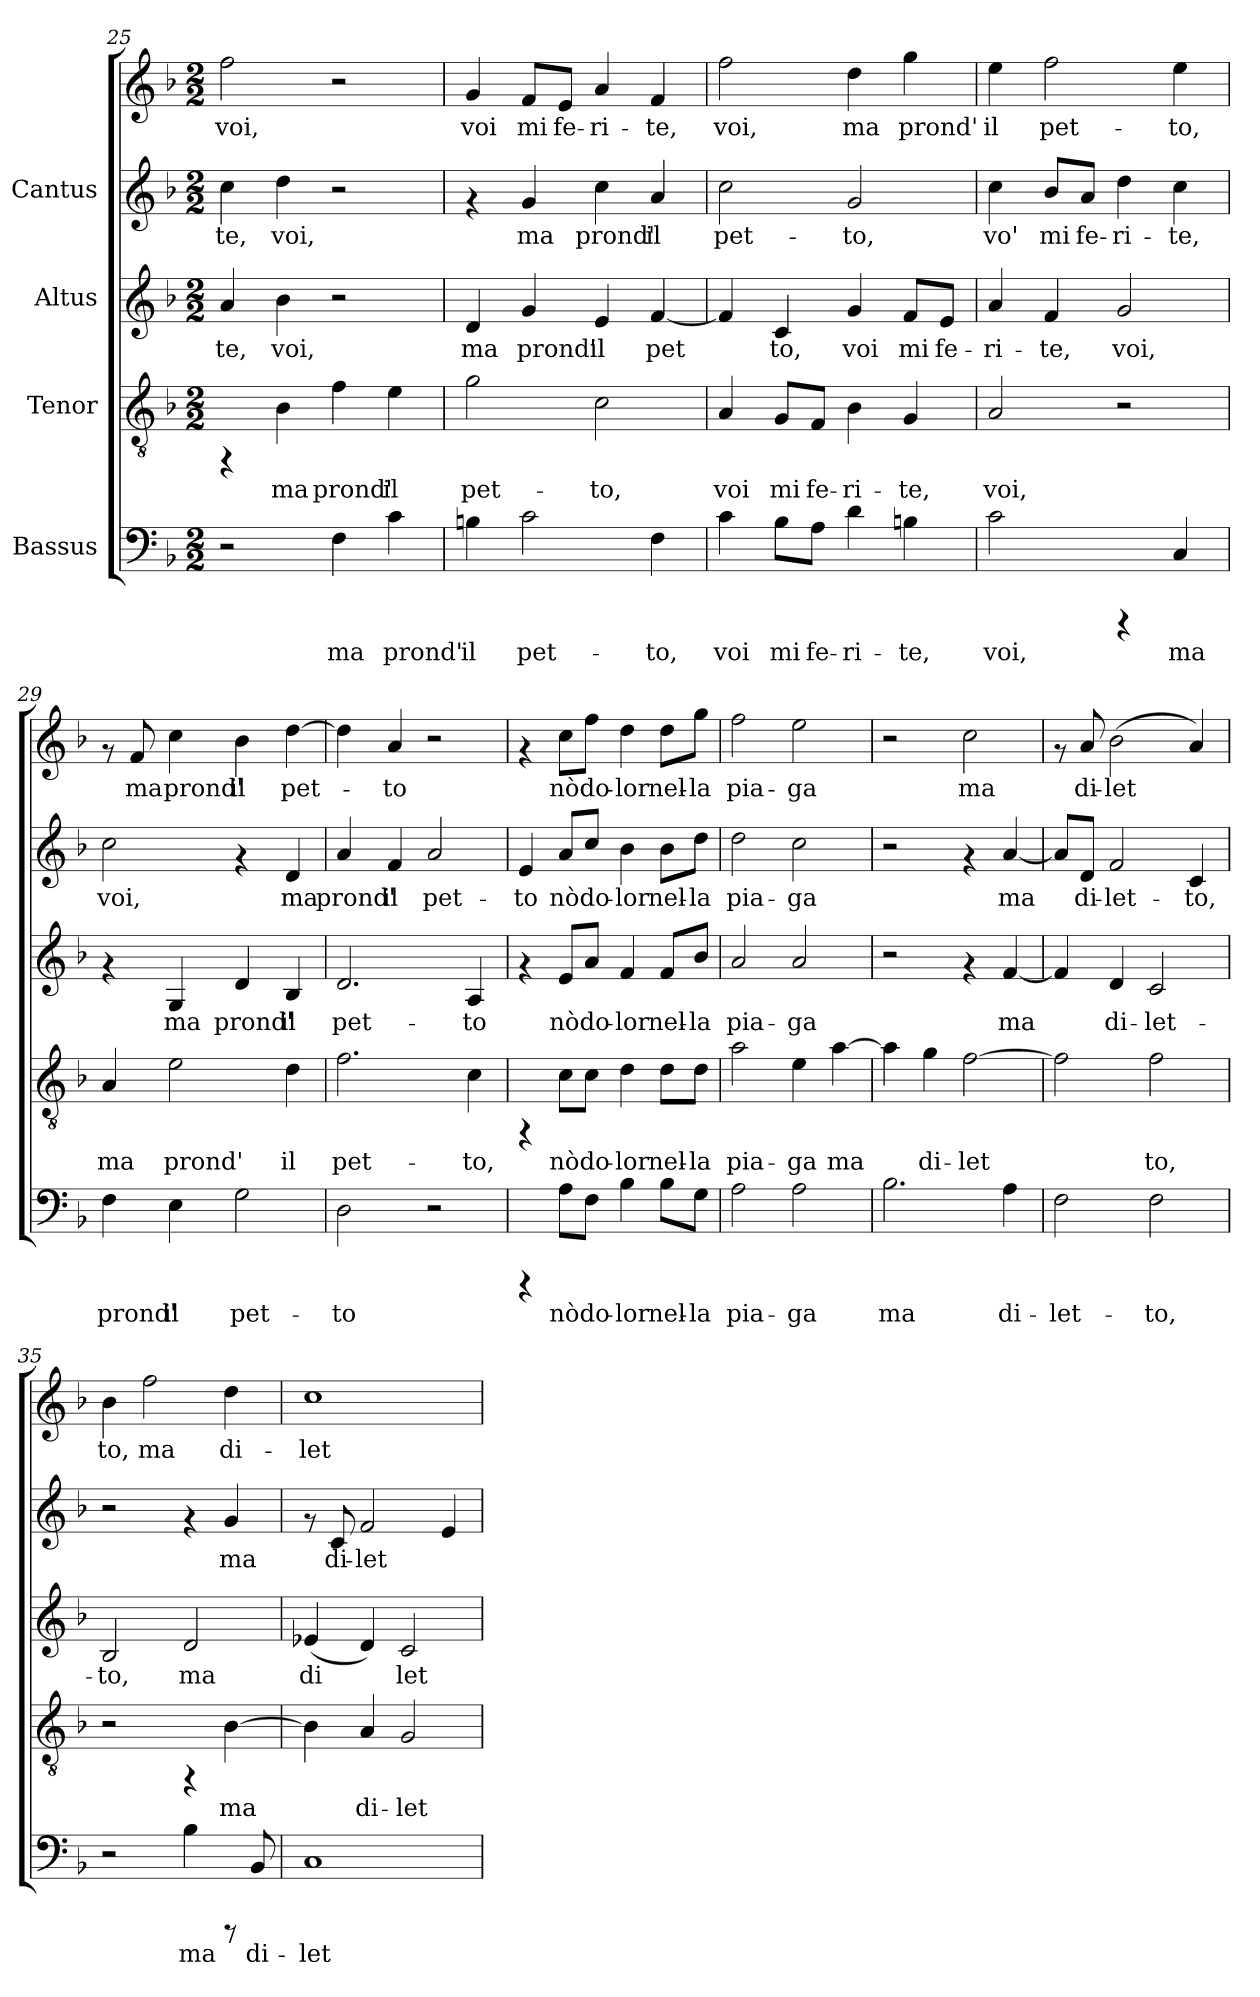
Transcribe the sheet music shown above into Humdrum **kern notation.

**kern	**text	**kern	**text	**kern	**text	**kern	**text	**kern	**text
*part4	*part4	*part3	*part3	*part2	*part2	*part1	*part1	*part1	*part1
*staff5	*staff5	*staff4	*staff4	*staff3	*staff3	*staff2	*staff2	*staff1	*staff1
*I"Bassus	*	*I"Tenor	*	*I"Altus	*	*I"Cantus	*	*	*
*clefF4	*	*clefGv2	*	*clefG2	*	*clefG2	*	*clefG2	*
*k[b-]	*	*k[b-]	*	*k[b-]	*	*k[b-]	*	*k[b-]	*
*F:	*	*F:	*	*F:	*	*F:	*	*F:	*
*M2/2	*	*M2/2	*	*M2/2	*	*M2/2	*	*M2/2	*
=25	=25	=25	=25	=25	=25	=25	=25	=25	=25
!	!	!	!	!	!LO:LY:b:cj	!	!LO:LY:b:cj	!	!LO:LY:b:cj
2r	.	4rFF	.	4a/	-te,	4cc\	te,	2ff\	-voi,
!	!	!	!LO:LY:b:cj	!	!LO:LY:b:cj	!	!LO:LY:b:cj	!	!
.	.	4B-\	ma	4b-\	voi,	4dd\	voi,	.	.
!	!LO:LY:b:cj	!	!LO:LY:b:cj	!	!	!	!	!	!
4F\	ma	4f\	prond'	2r	.	2r	.	2r	.
!	!LO:LY:b:cj	!	!LO:LY:b:cj	!	!	!	!	!	!
4c\	prond'	4e\	il	.	.	.	.	.	.
=26	=26	=26	=26	=26	=26	=26	=26	=26	=26
!	!LO:LY:b:cj	!	!LO:LY:b:cj	!	!LO:LY:b:cj	!	!	!	!LO:LY:b:cj
4Bn\	il	2g\	pet-	4d/	ma	4rf	.	4g/	voi
!	!LO:LY:b:cj	!	!	!	!LO:LY:b:cj	!	!LO:LY:b:cj	!	!LO:LY:b:cj
2c\	pet-	.	.	4g/	prond'	4g/	ma	8f/L	mi
!	!	!	!	!	!	!	!	!	!LO:LY:b:cj
.	.	.	.	.	.	.	.	8e/J	fe-
!	!	!	!LO:LY:b:cj	!	!LO:LY:b:cj	!	!LO:LY:b:cj	!	!LO:LY:b:cj
.	.	2c\	-to,	4e/	il	4cc\	prond'	4a/	-ri-
!	!LO:LY:b:cj	!	!	!	!LO:LY:b:cj	!	!LO:LY:b:cj	!	!LO:LY:b:cj
4F\	-to,	.	.	[<4f/	pet-	4a/	il	4f/	-te,
!!LO:PB:g=z
=27	=27	=27	=27	=27	=27	=27	=27	=27	=27
!	!LO:LY:b:cj	!	!LO:LY:b:cj	!	!LO:LY:b:cj	!	!LO:LY:b:cj	!	!LO:LY:b:cj
4c\	voi	4A/	voi	4f/]	-	2cc\	pet-	2ff\	voi,
!	!LO:LY:b:cj	!	!LO:LY:b:cj	!	!LO:LY:b:cj	!	!	!	!
8B-\L	mi	8G/L	mi	4c/	to,	.	.	.	.
!	!LO:LY:b:cj	!	!LO:LY:b:cj	!	!	!	!	!	!
8A\J	fe-	8F/J	fe-	.	.	.	.	.	.
!	!LO:LY:b:cj	!	!LO:LY:b:cj	!	!LO:LY:b:cj	!	!LO:LY:b:cj	!	!LO:LY:b:cj
4d\	-ri-	4B-\	-ri-	4g/	voi	2g/	-to,	4dd\	ma
!	!LO:LY:b:cj	!	!LO:LY:b:cj	!	!LO:LY:b:cj	!	!	!	!LO:LY:b:cj
4Bn\	-te,	4G/	-te,	8f/L	mi	.	.	4gg\	prond'
!	!	!	!	!	!LO:LY:b:cj	!	!	!	!
.	.	.	.	8e/J	fe-	.	.	.	.
=28	=28	=28	=28	=28	=28	=28	=28	=28	=28
!	!LO:LY:b:cj	!	!LO:LY:b:cj	!	!LO:LY:b:cj	!	!LO:LY:b:cj	!	!LO:LY:b:cj
2c\	voi,	2A/	voi,	4a/	-ri-	4cc\	vo'	4ee\	il
!	!	!	!	!	!LO:LY:b:cj	!	!LO:LY:b:cj	!	!LO:LY:b:cj
.	.	.	.	4f/	-te,	8b-/L	mi	2ff\	pet-
!	!	!	!	!	!	!	!LO:LY:b:cj	!	!
.	.	.	.	.	.	8a/J	fe-	.	.
!	!	!	!	!	!LO:LY:b:cj	!	!LO:LY:b:cj	!	!
4rCCC	.	2r	.	2g/	voi,	4dd\	-ri-	.	.
!	!LO:LY:b:cj	!	!	!	!	!	!LO:LY:b:cj	!	!LO:LY:b:cj
4C/	ma	.	.	.	.	4cc\	-te,	4ee\	-to,
=29	=29	=29	=29	=29	=29	=29	=29	=29	=29
!	!LO:LY:b:cj	!	!LO:LY:b:cj	!	!	!	!LO:LY:b:cj	!	!
4F\	prond'	4A/	ma	4rf	.	2cc\	-voi,	8rf	.
!	!	!	!	!	!	!	!	!	!LO:LY:b:cj
.	.	.	.	.	.	.	.	8f/	ma
!	!LO:LY:b:cj	!	!LO:LY:b:cj	!	!LO:LY:b:cj	!	!	!	!LO:LY:b:cj
4E\	il	2e\	prond'	4G/	ma	.	.	4cc\	prond'
!	!LO:LY:b:cj	!	!	!	!LO:LY:b:cj	!	!	!	!LO:LY:b:cj
2G\	pet-	.	.	4d/	prond'	4rf	.	4b-\	il
!	!	!	!LO:LY:b:cj	!	!LO:LY:b:cj	!	!LO:LY:b:cj	!	!LO:LY:b:cj
.	.	4d\	il	4B-/	il	4d/	ma	[>4dd\	pet-
=30	=30	=30	=30	=30	=30	=30	=30	=30	=30
!	!LO:LY:b:cj	!	!LO:LY:b:cj	!	!LO:LY:b:cj	!	!LO:LY:b:cj	!	!LO:LY:b:cj
2D\	-to	2.f\	pet-	2.d/	pet-	4a/	prond'	4dd\]	.
!	!	!	!	!	!	!	!LO:LY:b:cj	!	!LO:LY:b:cj
.	.	.	.	.	.	4f/	il	4a/	to
!	!	!	!	!	!	!	!LO:LY:b:cj	!	!
2r	.	.	.	.	.	2a/	pet-	2r	.
!	!	!	!LO:LY:b:cj	!	!LO:LY:b:cj	!	!	!	!
.	.	4c\	-to,	4A/	-to	.	.	.	.
!!LO:LB:g=z
=31	=31	=31	=31	=31	=31	=31	=31	=31	=31
!	!	!	!	!	!	!	!LO:LY:b:cj	!	!
4rCCC	.	4rFF	.	4rf	.	4e/	to	4rf	.
!	!LO:LY:b:cj	!	!LO:LY:b:cj	!	!LO:LY:b:cj	!	!LO:LY:b:cj	!	!LO:LY:b:cj
8A\L	nò	8c\L	nò	8e/L	nò	8a/L	nò	8cc\L	-nò
!	!LO:LY:b:cj	!	!LO:LY:b:cj	!	!LO:LY:b:cj	!	!LO:LY:b:cj	!	!LO:LY:b:cj
8F\J	do-	8c\J	do-	8a/J	do-	8cc/J	do-	8ff\J	do-
!	!LO:LY:b:cj	!	!LO:LY:b:cj	!	!LO:LY:b:cj	!	!LO:LY:b:cj	!	!LO:LY:b:cj
4B-\	-lor	4d\	-lor	4f/	-lor	4b-\	-lor	4dd\	-lor
!	!LO:LY:b:cj	!	!LO:LY:b:cj	!	!LO:LY:b:cj	!	!LO:LY:b:cj	!	!LO:LY:b:cj
8B-\L	nel-	8d\L	nel-	8f/L	nel-	8b-\L	nel-	8dd\L	nel-
!	!LO:LY:b:cj	!	!LO:LY:b:cj	!	!LO:LY:b:cj	!	!LO:LY:b:cj	!	!LO:LY:b:cj
8G\J	-la	8d\J	-la	8b-/J	-la	8dd\J	-la	8gg\J	-la
=32	=32	=32	=32	=32	=32	=32	=32	=32	=32
!	!LO:LY:b:cj	!	!LO:LY:b:cj	!	!LO:LY:b:cj	!	!LO:LY:b:cj	!	!LO:LY:b:cj
2A\	pia-	2a\	pia-	2a/	pia-	2dd\	pia-	2ff\	pia-
!	!LO:LY:b:cj	!	!LO:LY:b:cj	!	!LO:LY:b:cj	!	!LO:LY:b:cj	!	!LO:LY:b:cj
2A\	-ga	4e\	-ga	2a/	-ga	2cc\	-ga	2ee\	-ga
!	!	!	!LO:LY:b:cj	!	!	!	!	!	!
.	.	[>4a\	ma	.	.	.	.	.	.
=33	=33	=33	=33	=33	=33	=33	=33	=33	=33
!	!LO:LY:b:cj	!	!LO:LY:b:cj	!	!	!	!	!	!
2.B-\	ma	4a\]	.	2r	.	2r	.	2r	.
!	!	!	!LO:LY:b:cj	!	!	!	!	!	!
.	.	4g\	di-	.	.	.	.	.	.
!	!	!	!LO:LY:b:cj	!	!	!	!	!	!LO:LY:b:cj
.	.	[>2f\	-let-	4rf	.	4rf	.	2cc\	ma
!	!LO:LY:b:cj	!	!	!	!LO:LY:b:cj	!	!LO:LY:b:cj	!	!
4A\	di-	.	.	[<4f/	ma	[<4a/	ma	.	.
=34	=34	=34	=34	=34	=34	=34	=34	=34	=34
!	!LO:LY:b:cj	!	!LO:LY:b:cj	!	!LO:LY:b:cj	!	!LO:LY:b:cj	!	!
2F\	-let-	2f\]	-	4f/]	.	8a/L]	-	8rf	.
!	!	!	!	!	!	!	!LO:LY:b:cj	!	!LO:LY:b:cj
.	.	.	.	.	.	8d/J	di-	8a/	di-
!	!	!	!	!	!LO:LY:b:cj	!	!LO:LY:b:cj	!	!LO:LY:b:cj
.	.	.	.	4d/	di-	2f/	-let-	(>2b-\	-let-
!	!LO:LY:b:cj	!	!LO:LY:b:cj	!	!LO:LY:b:cj	!	!	!	!
2F\	-to,	2f\	to,	2c/	-let-	.	.	.	.
!	!	!	!	!	!	!	!LO:LY:b:cj	!	!LO:LY:b:cj
.	.	.	.	.	.	4c/	-to,	4a/)	--
=35	=35	=35	=35	=35	=35	=35	=35	=35	=35
!	!	!	!	!	!LO:LY:b:cj	!	!	!	!LO:LY:b:cj
2r	.	2r	.	2B-/	-to,	2r	.	4b-\	to,
!	!	!	!	!	!	!	!	!	!LO:LY:b:cj
.	.	.	.	.	.	.	.	2ff\	ma
!	!LO:LY:b:cj	!	!	!	!LO:LY:b:cj	!	!	!	!
4B-\	ma	4rFF	.	2d/	ma	4rf	.	.	.
!	!	!	!LO:LY:b:cj	!	!	!	!LO:LY:b:cj	!	!LO:LY:b:cj
8rCCC	.	[>4B-\	ma	.	.	4g/	-ma	4dd\	di-
!	!LO:LY:b:cj	!	!	!	!	!	!	!	!
8BB-/	di-	.	.	.	.	.	.	.	.
!!LO:LB:g=z
=36	=36	=36	=36	=36	=36	=36	=36	=36	=36
!	!LO:LY:b:cj	!	!LO:LY:b:cj	!	!LO:LY:b:cj	!	!	!	!LO:LY:b:cj
1C	-let-	4B-\]	.	(<4e-X/	di-	8rf	.	1cc	let-
!	!	!	!	!	!	!	!LO:LY:b:cj	!	!
.	.	.	.	.	.	8c/	-di-	.	.
!	!	!	!LO:LY:b:cj	!	!LO:LY:b:cj	!	!LO:LY:b:cj	!	!
.	.	4A/	di-	4d/)	-	2f/	-let-	.	.
!	!	!	!LO:LY:b:cj	!	!LO:LY:b:cj	!	!	!	!
.	.	2G/	-let-	2c/	let-	.	.	.	.
!	!	!	!	!	!	!	!LO:LY:b:cj	!	!
.	.	.	.	.	.	4e/	--	.	.
=	=	=	=	=	=	=	=	=	=
*-	*-	*-	*-	*-	*-	*-	*-	*-	*-
